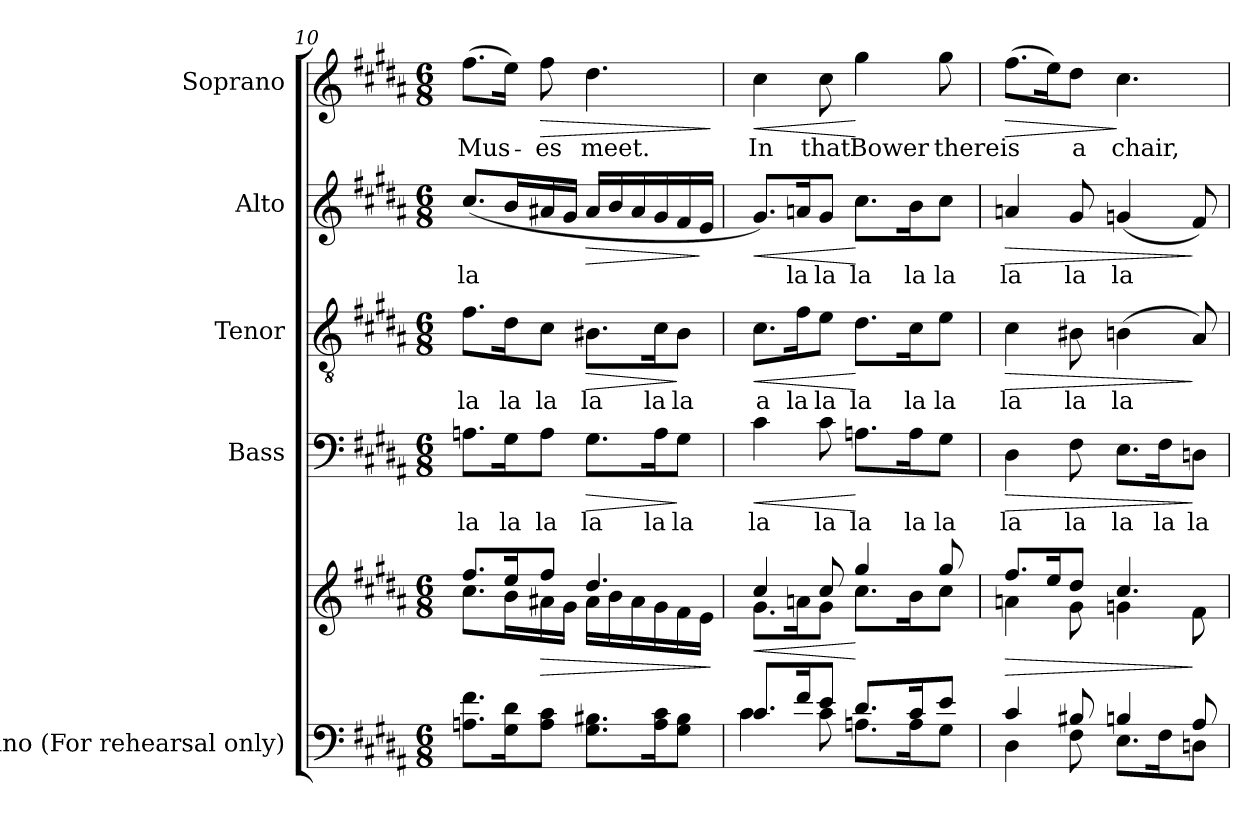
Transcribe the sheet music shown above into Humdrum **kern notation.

**kern	**kern	**dynam	**kern	**text	**dynam	**kern	**text	**dynam	**kern	**text	**dynam	**kern	**text	**dynam
*part5	*part5	*part5	*part4	*part4	*part4	*part3	*part3	*part3	*part2	*part2	*part2	*part1	*part1	*part1
*staff6	*staff5	*staff5/6	*staff4	*staff4	*staff4	*staff3	*staff3	*staff3	*staff2	*staff2	*staff2	*staff1	*staff1	*staff1
*I"Piano (For rehearsal only)	*	*	*I"Bass	*	*	*I"Tenor	*	*	*I"Alto	*	*	*I"Soprano	*	*
*I'Pno.	*	*	*I'B.	*	*	*I'T.	*	*	*I'A.	*	*	*I'S.	*	*
*clefF4	*clefG2	*	*clefF4	*	*	*clefGv2	*	*	*clefG2	*	*	*clefG2	*	*
*	*	*	*	*	*	*ITrd7c12	*	*	*	*	*	*	*	*
*k[f#c#g#d#a#]	*k[f#c#g#d#a#]	*	*k[f#c#g#d#a#]	*	*	*k[f#c#g#d#a#]	*	*	*k[f#c#g#d#a#]	*	*	*k[f#c#g#d#a#]	*	*
*B:	*B:	*	*B:	*	*	*B:	*	*	*B:	*	*	*B:	*	*
*M6/8	*M6/8	*	*M6/8	*	*	*M6/8	*	*	*M6/8	*	*	*M6/8	*	*
=10	=10	=10	=10	=10	=10	=10	=10	=10	=10	=10	=10	=10	=10	=10
*	*^	*	*	*	*	*	*	*	*	*	*	*	*	*
!	!	!	!	!	!LO:LY:b:color=#000000	!	!	!	!	!	!	!	!	!	!
!	!	!	!	!	!	!	!	!LO:LY:b:color=#000000	!	!	!	!	!	!	!
!	!	!	!	!	!	!	!	!	!	!	!LO:LY:b:color=#000000	!	!	!	!
!	!	!	!	!	!	!	!	!	!	!	!	!	!	!LO:LY:b:color=#000000	!
8.Ani\ 8.f#iL	8.ff#i/L	8.cc#i\L	.	8.Ani\L	la	.	8.F#i\L	la	.	(8.cc#i/L	la	.	(8.ff#i\L	Mus-	.
!	!	!	!	!	!LO:LY:b:color=#000000	!	!	!	!	!	!	!	!	!	!
!	!	!	!	!	!	!	!	!LO:LY:b:color=#000000	!	!	!	!	!	!	!
16G#i\ 16d#iK	16eei/K	16bi\K	.	16G#i\k	la	.	16D#i\k	la	.	16bi/K	.	.	16eei\Jk)	.	.
!	!	!	!LO:HP:b	!	!	!	!	!	!	!	!	!	!	!	!
!	!	!	!	!	!LO:LY:b:color=#000000	!	!	!	!	!	!	!	!	!	!
!	!	!	!	!	!	!	!	!LO:LY:b:color=#000000	!	!	!	!	!	!	!
!	!	!	!	!	!	!	!	!	!	!	!	!	!	!LO:LY:b:color=#000000	!LO:HP:b
8Ai\ 8c#iJ	8ff#i/J	16a#Xi\L	>	8Ai\J	la	.	8C#i\J	la	.	16a#Xi/L	.	.	8ff#i\	-es	>
.	.	16g#i\JJ	.	.	.	.	.	.	.	16g#i/JJ	.	.	.	.	.
!	!	!	!	!	!LO:LY:b:color=#000000	!LO:HP:b	!	!	!	!	!	!	!	!	!
!	!	!	!	!	!	!	!	!LO:LY:b:color=#000000	!LO:HP:b	!	!	!LO:HP:b	!	!	!
!	!	!	!	!	!	!	!	!	!	!	!	!	!	!LO:LY:b:color=#000000	!
8.G#i\ 8.B#XiL	4.dd#i/	16a#i\LL	.	8.G#i\L	la	>	8.BB#Xi\L	la	>	16a#i/LL	.	>	4.dd#i\	meet.	.
.	.	16bi\	.	.	.	.	.	.	.	16bi/	.	.	.	.	.
.	.	16a#i\	.	.	.	.	.	.	.	16a#i/	.	.	.	.	.
!	!	!	!	!	!LO:LY:b:color=#000000	!	!	!	!	!	!	!	!	!	!
!	!	!	!	!	!	!	!	!LO:LY:b:color=#000000	!	!	!	!	!	!	!
16Ai\ 16c#ik	.	16g#i\	.	16Ai\k	la	.	16C#i\k	la	.	16g#i/	.	.	.	.	.
!	!	!	!	!	!LO:LY:b:color=#000000	!	!	!	!	!	!	!	!	!	!
!	!	!	!	!	!	!	!	!LO:LY:b:color=#000000	!	!	!	!	!	!	!
8G#i\ 8B#iJ	.	16f#i\	.	8G#i\J	la	]	8BB#i\J	la	]	16f#i/	.	.	.	.	.
.	.	16ei\JJ	.	.	.	.	.	.	.	16ei/JJ	.	]	.	.	.
*	*v	*v	*	*	*	*	*	*	*	*	*	*	*	*	*
.	.	]	.	.	.	.	.	.	.	.	.	.	.	]
=11	=11	=11	=11	=11	=11	=11	=11	=11	=11	=11	=11	=11	=11	=11
*^	*	*	*	*	*	*	*	*	*	*	*	*	*	*
!	!	!	!LO:HP:b	!	!	!	!	!	!	!	!	!	!	!	!
*	*	*^	*	*	*	*	*	*	*	*	*	*	*	*	*
!	!	!	!	!	!	!LO:LY:b:color=#000000	!LO:HP:b	!	!	!	!	!	!	!	!	!
!	!	!	!	!	!	!	!	!	!LO:LY:b:color=#000000	!LO:HP:b	!	!	!LO:HP:b	!	!	!
!	!	!	!	!	!	!	!	!	!	!	!	!	!	!	!LO:LY:b:color=#000000	!LO:HP:b
8.c#i/L	4c#i\	4cc#i/	8.g#i\L	<	4c#i\	la	<	8.C#i\L	a	<	8.g#i/L)	.	<	4cc#i\	In	<
!	!	!	!	!	!	!	!	!	!LO:LY:b:color=#000000	!	!	!	!	!	!	!
!	!	!	!	!	!	!	!	!	!	!	!	!LO:LY:b:color=#000000	!	!	!	!
16f#i/K	.	.	16ani\K	.	.	.	.	16F#i\k	la	.	16ani/k	la	.	.	.	.
!	!	!	!	!	!	!LO:LY:b:color=#000000	!	!	!	!	!	!	!	!	!	!
!	!	!	!	!	!	!	!	!	!LO:LY:b:color=#000000	!	!	!	!	!	!	!
!	!	!	!	!	!	!	!	!	!	!	!	!LO:LY:b:color=#000000	!	!	!	!
!	!	!	!	!	!	!	!	!	!	!	!	!	!	!	!LO:LY:b:color=#000000	!
8ei/J	8c#i\	8cc#i/	8g#i\J	.	8c#i\	la	.	8Ei\J	la	.	8g#i/J	la	.	8cc#i\	that	.
!	!	!	!	!	!	!LO:LY:b:color=#000000	!	!	!	!	!	!	!	!	!	!
!	!	!	!	!	!	!	!	!	!LO:LY:b:color=#000000	!	!	!	!	!	!	!
!	!	!	!	!	!	!	!	!	!	!	!	!LO:LY:b:color=#000000	!	!	!	!
!	!	!	!	!	!	!	!	!	!	!	!	!	!	!	!LO:LY:b:color=#000000	!
8.d#i/L	8.Ani\L	4gg#i/	8.cc#i\L	[	8.Ani\L	la	[	8.D#i\L	la	[	8.cc#i\L	la	[	4gg#i\	Bower	[
!	!	!	!	!	!	!LO:LY:b:color=#000000	!	!	!	!	!	!	!	!	!	!
!	!	!	!	!	!	!	!	!	!LO:LY:b:color=#000000	!	!	!	!	!	!	!
!	!	!	!	!	!	!	!	!	!	!	!	!LO:LY:b:color=#000000	!	!	!	!
16c#i/K	16Ai\K	.	16bi\K	.	16Ai\k	la	.	16C#i\k	la	.	16bi\k	la	.	.	.	.
!	!	!	!	!	!	!LO:LY:b:color=#000000	!	!	!	!	!	!	!	!	!	!
!	!	!	!	!	!	!	!	!	!LO:LY:b:color=#000000	!	!	!	!	!	!	!
!	!	!	!	!	!	!	!	!	!	!	!	!LO:LY:b:color=#000000	!	!	!	!
!	!	!	!	!	!	!	!	!	!	!	!	!	!	!	!LO:LY:b:color=#000000	!
8ei/J	8G#i\J	8gg#i/	8cc#i\J	.	8G#i\J	la	.	8Ei\J	la	.	8cc#i\J	la	.	8gg#i\	there	.
=12	=12	=12	=12	=12	=12	=12	=12	=12	=12	=12	=12	=12	=12	=12	=12	=12
!	!	!	!	!LO:HP:b	!	!	!	!	!	!	!	!	!	!	!	!
!	!	!	!	!	!	!LO:LY:b:color=#000000	!LO:HP:b	!	!	!	!	!	!	!	!	!
!	!	!	!	!	!	!	!	!	!LO:LY:b:color=#000000	!LO:HP:b	!	!	!	!	!	!
!	!	!	!	!	!	!	!	!	!	!	!	!LO:LY:b:color=#000000	!LO:HP:b	!	!	!
!	!	!	!	!	!	!	!	!	!	!	!	!	!	!	!LO:LY:b:color=#000000	!LO:HP:b
4c#i/	4D#i\	8.ff#i/L	4ani\	>	4D#i\	la	>	4C#i\	la	>	4ani/	la	>	(8.ff#i\L	is	>
.	.	16eei/K	.	.	.	.	.	.	.	.	.	.	.	16eei\k)	.	.
!	!	!	!	!	!	!LO:LY:b:color=#000000	!	!	!	!	!	!	!	!	!	!
!	!	!	!	!	!	!	!	!	!LO:LY:b:color=#000000	!	!	!	!	!	!	!
!	!	!	!	!	!	!	!	!	!	!	!	!LO:LY:b:color=#000000	!	!	!	!
!	!	!	!	!	!	!	!	!	!	!	!	!	!	!	!LO:LY:b:color=#000000	!
8B#Xi/	8F#i\	8dd#i/J	8g#i\	.	8F#i\	la	.	8BB#Xi\	la	.	8g#i/	la	.	8dd#i\J	a	.
!	!	!	!	!	!	!LO:LY:b:color=#000000	!	!	!	!	!	!	!	!	!	!
!	!	!	!	!	!	!	!	!	!LO:LY:b:color=#000000	!	!	!	!	!	!	!
!	!	!	!	!	!	!	!	!	!	!	!	!LO:LY:b:color=#000000	!	!	!	!
!	!	!	!	!	!	!	!	!	!	!	!	!	!	!	!LO:LY:b:color=#000000	!
4Bni/	8.Ei\L	4.cc#i/	4gni\	.	8.Ei\L	la	.	(4BBni\	la	.	(4gni/	la	.	4.cc#i\	chair,	]
!	!	!	!	!	!	!LO:LY:b:color=#000000	!	!	!	!	!	!	!	!	!	!
.	16F#i\K	.	.	.	16F#i\k	la	.	.	.	.	.	.	.	.	.	.
!	!	!	!	!	!	!LO:LY:b:color=#000000	!	!	!	!	!	!	!	!	!	!
8A#i/	8Dni\J	.	8f#i\	]	8Dni\J	la	]	8AA#i/)	.	]	8f#i/)	.	]	.	.	.
*v	*v	*	*	*	*	*	*	*	*	*	*	*	*	*	*	*
*	*v	*v	*	*	*	*	*	*	*	*	*	*	*	*	*
=	=	=	=	=	=	=	=	=	=	=	=	=	=	=
*-	*-	*-	*-	*-	*-	*-	*-	*-	*-	*-	*-	*-	*-	*-
